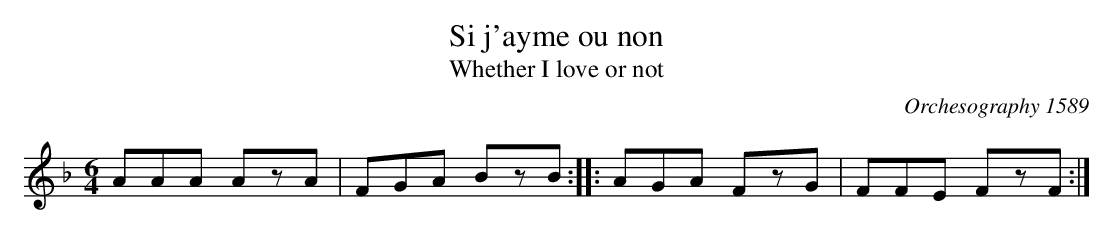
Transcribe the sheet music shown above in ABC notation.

X:1
T:Si j'ayme ou non
T:Whether I love or not
C:Orchesography 1589
M:6/4
K:GDor
AAA AzA | FGA BzB ::AGA FzG | FFE FzF :|
